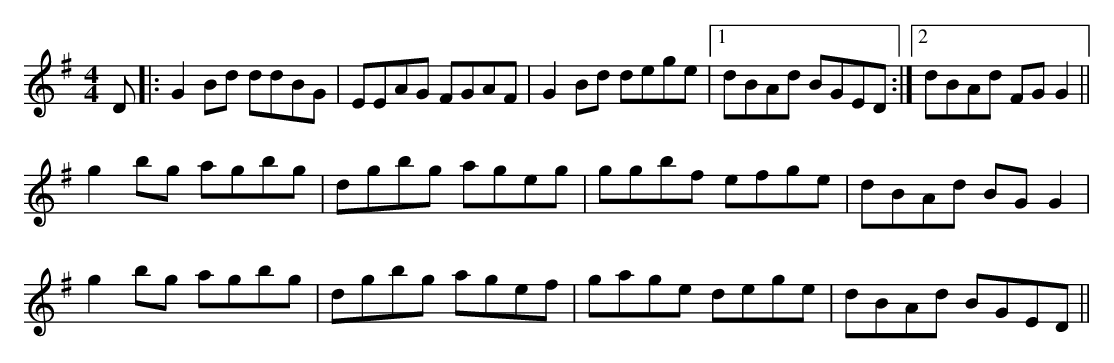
X:1
M:4/4
K:G
D|:G2Bd ddBG|EEAG FGAF|G2Bd dege|1 dBAd BGED:|2 dBAd FGG2||
g2bg agbg|dgbg ageg|ggbf efge|dBAd BGG2|
g2bg agbg|dgbg agef|gage dege|dBAd BGED||
